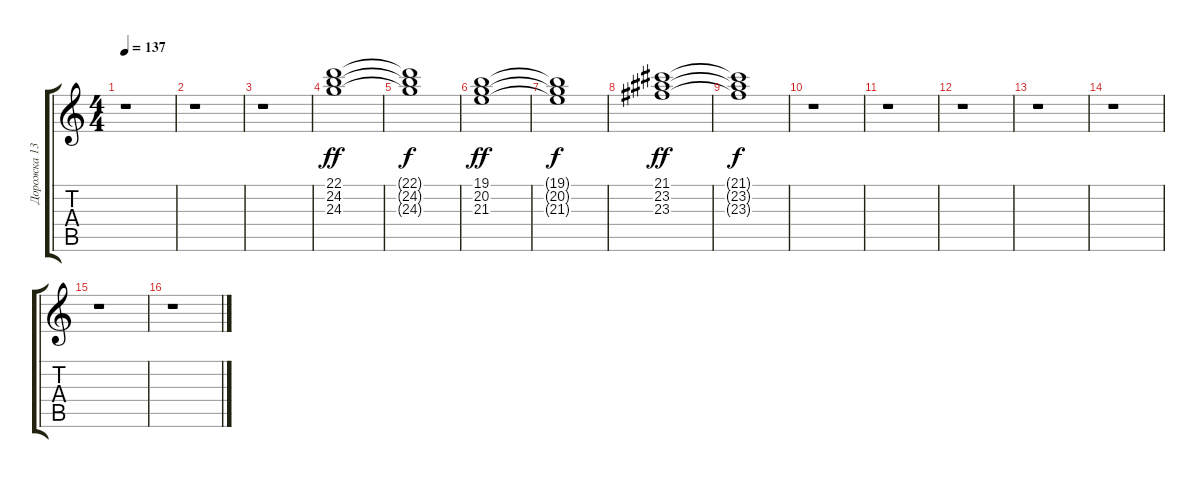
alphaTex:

\track ("Дорожка 13" "Дорожка 13") {instrument fx5brightness}
\staff {score tabs}
\tuning (E4 B3 G3 D3 A2 E2) {hide}
\ts (4 4)
\tempo 137
\clef g2
\ks c
r.1{dy f} |
r.1 |
r.1 |
(22.1 24.2 24.3).1{dy ff} |
(22.1{t} 24.2{t} 24.3{t}).1{dy f} |
(19.1 20.2 21.3).1{dy ff} |
(19.1{t} 20.2{t} 21.3{t}).1{dy f} |
(21.1 23.2 23.3).1{dy ff} |
(21.1{t} 23.2{t} 23.3{t}).1{dy f} |
r.1 |
r.1 |
r.1 |
r.1 |
r.1 |
r.1 |
r.1
